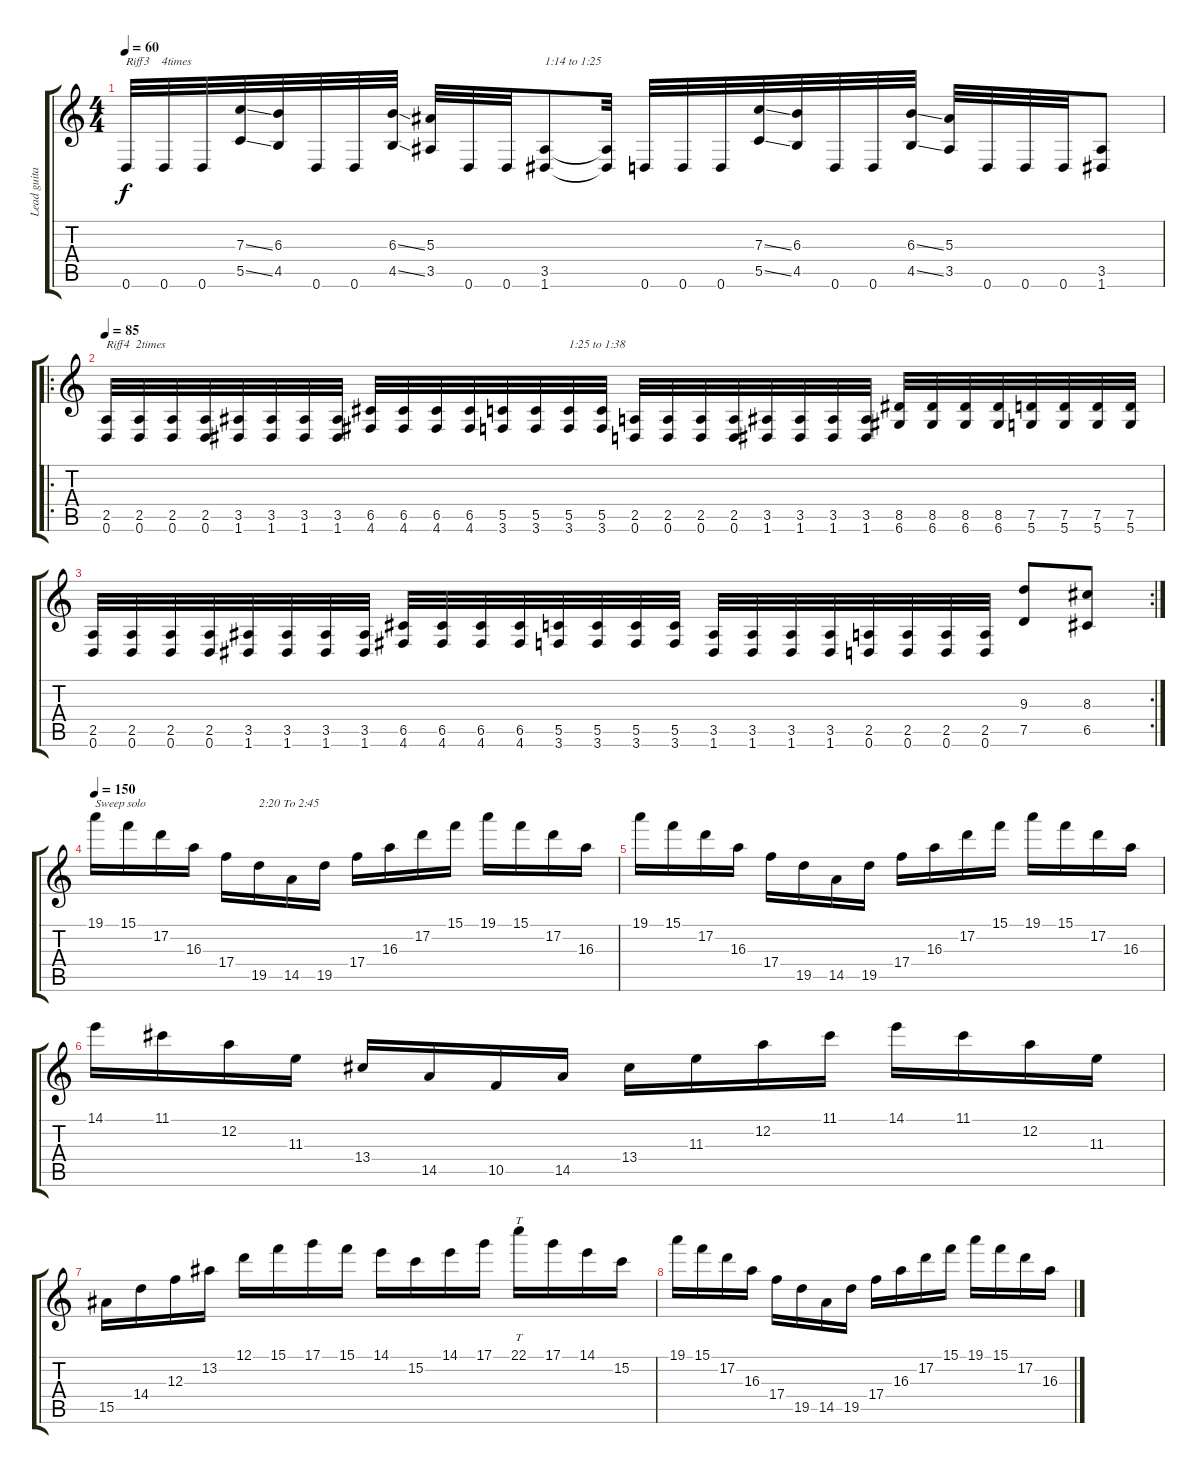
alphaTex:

\track ("Lead guitar" "Lead guita") {instrument distortionguitar}
\staff {score tabs}
\tuning (D4 A3 F3 C3 G2 D2) {hide}
\ts (4 4)
\tempo 60
\clef g2
\ks c
0.6.32{txt "Riff3    4times" dy f} 0.6.32 0.6.32 (7.3{ss} 5.5{ss}).32 (6.3 4.5).32 0.6.32 0.6.32 (6.3{ss} 4.5{ss}).32 (5.3 3.5).32 0.6.32 0.6.32 (3.5 1.6).8{txt "1:14 to 1:25"} (3.5{t} 1.6{t}).32 0.6.32 0.6.32 0.6.32 (7.3{ss} 5.5{ss}).32 (6.3 4.5).32 0.6.32 0.6.32 (6.3{ss} 4.5{ss}).32 (5.3 3.5).32 0.6.32 0.6.32 0.6.32 (3.5 1.6).8 |
\ro
\tempo 85
(2.5 0.6).32{txt "Riff4  2times"} (2.5 0.6).32 (2.5 0.6).32 (2.5 0.6).32 (3.5 1.6).32 (3.5 1.6).32 (3.5 1.6).32 (3.5 1.6).32 (6.5 4.6).32 (6.5 4.6).32 (6.5 4.6).32 (6.5 4.6).32 (5.5 3.6).32 (5.5 3.6).32 (5.5 3.6).32{txt "1:25 to 1:38"} (5.5 3.6).32 (2.5 0.6).32 (2.5 0.6).32 (2.5 0.6).32 (2.5 0.6).32 (3.5 1.6).32 (3.5 1.6).32 (3.5 1.6).32 (3.5 1.6).32 (8.5 6.6).32 (8.5 6.6).32 (8.5 6.6).32 (8.5 6.6).32 (7.5 5.6).32 (7.5 5.6).32 (7.5 5.6).32 (7.5 5.6).32 |
\rc 2
(2.5 0.6).32 (2.5 0.6).32 (2.5 0.6).32 (2.5 0.6).32 (3.5 1.6).32 (3.5 1.6).32 (3.5 1.6).32 (3.5 1.6).32 (6.5 4.6).32 (6.5 4.6).32 (6.5 4.6).32 (6.5 4.6).32 (5.5 3.6).32 (5.5 3.6).32 (5.5 3.6).32 (5.5 3.6).32 (3.5 1.6).32 (3.5 1.6).32 (3.5 1.6).32 (3.5 1.6).32 (2.5 0.6).32 (2.5 0.6).32 (2.5 0.6).32 (2.5 0.6).32 (9.3 7.5).8 (8.3 6.5).8 |
\tempo 150
19.1.16{txt "Sweep solo"} 15.1.16 17.2.16 16.3.16 17.4.16 19.5.16{txt "2:20 To 2:45"} 14.5.16 19.5.16 17.4.16 16.3.16 17.2.16 15.1.16 19.1.16 15.1.16 17.2.16 16.3.16 |
19.1.16 15.1.16 17.2.16 16.3.16 17.4.16 19.5.16 14.5.16 19.5.16 17.4.16 16.3.16 17.2.16 15.1.16 19.1.16 15.1.16 17.2.16 16.3.16 |
14.1.16 11.1.16 12.2.16 11.3.16 13.4.16 14.5.16 10.5.16 14.5.16 13.4.16 11.3.16 12.2.16 11.1.16 14.1.16 11.1.16 12.2.16 11.3.16 |
15.5.16 14.4.16 12.3.16 13.2.16 12.1.16 15.1.16 17.1.16 15.1.16 14.1.16 15.2.16 14.1.16 17.1.16 22.1.16{tt} 17.1.16 14.1.16 15.2.16 |
19.1.16 15.1.16 17.2.16 16.3.16 17.4.16 19.5.16 14.5.16 19.5.16 17.4.16 16.3.16 17.2.16 15.1.16 19.1.16 15.1.16 17.2.16 16.3.16
